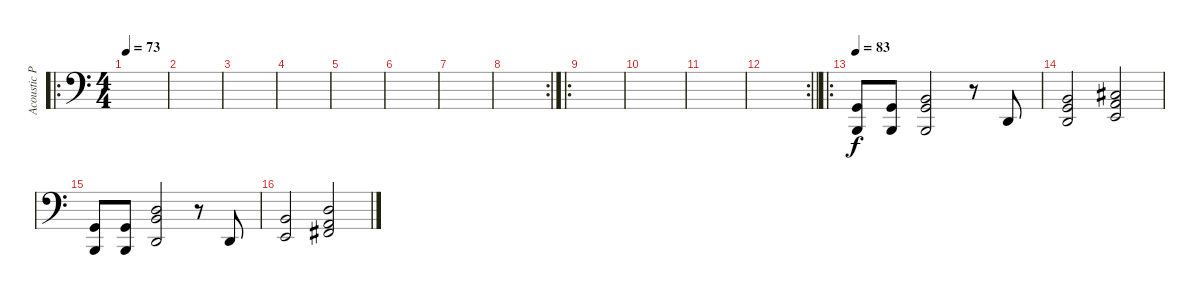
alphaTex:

\track ("Acoustic Piano (Staff 2)" "Acoustic P") {instrument acousticgrandpiano}
\staff {score}
\tuning (E4 B3 G3 D3 A2 E2 B1) {hide}
\ro
\ts (4 4)
\section ("" "")
\tempo 73
\clef f4
\ks c
|
|
|
|
|
|
|
\rc 2
|
\ro
|
|
|
\rc 2
\barLineRight lightlight
|
\ro
\section ("" "")
\tempo 83
(3.6 0.7).8 (3.6 0.7).8 (2.5 3.6 0.7).2 r.8 3.7.8 |
(2.5 3.6 3.7).2 (0.5 0.6 14.7).2 |
(3.6 0.7).8 (3.6 0.7).8 (0.4 2.5 3.7).2 r.8 3.7.8 |
(2.5 0.6).2 (0.4 0.5 2.6).2
